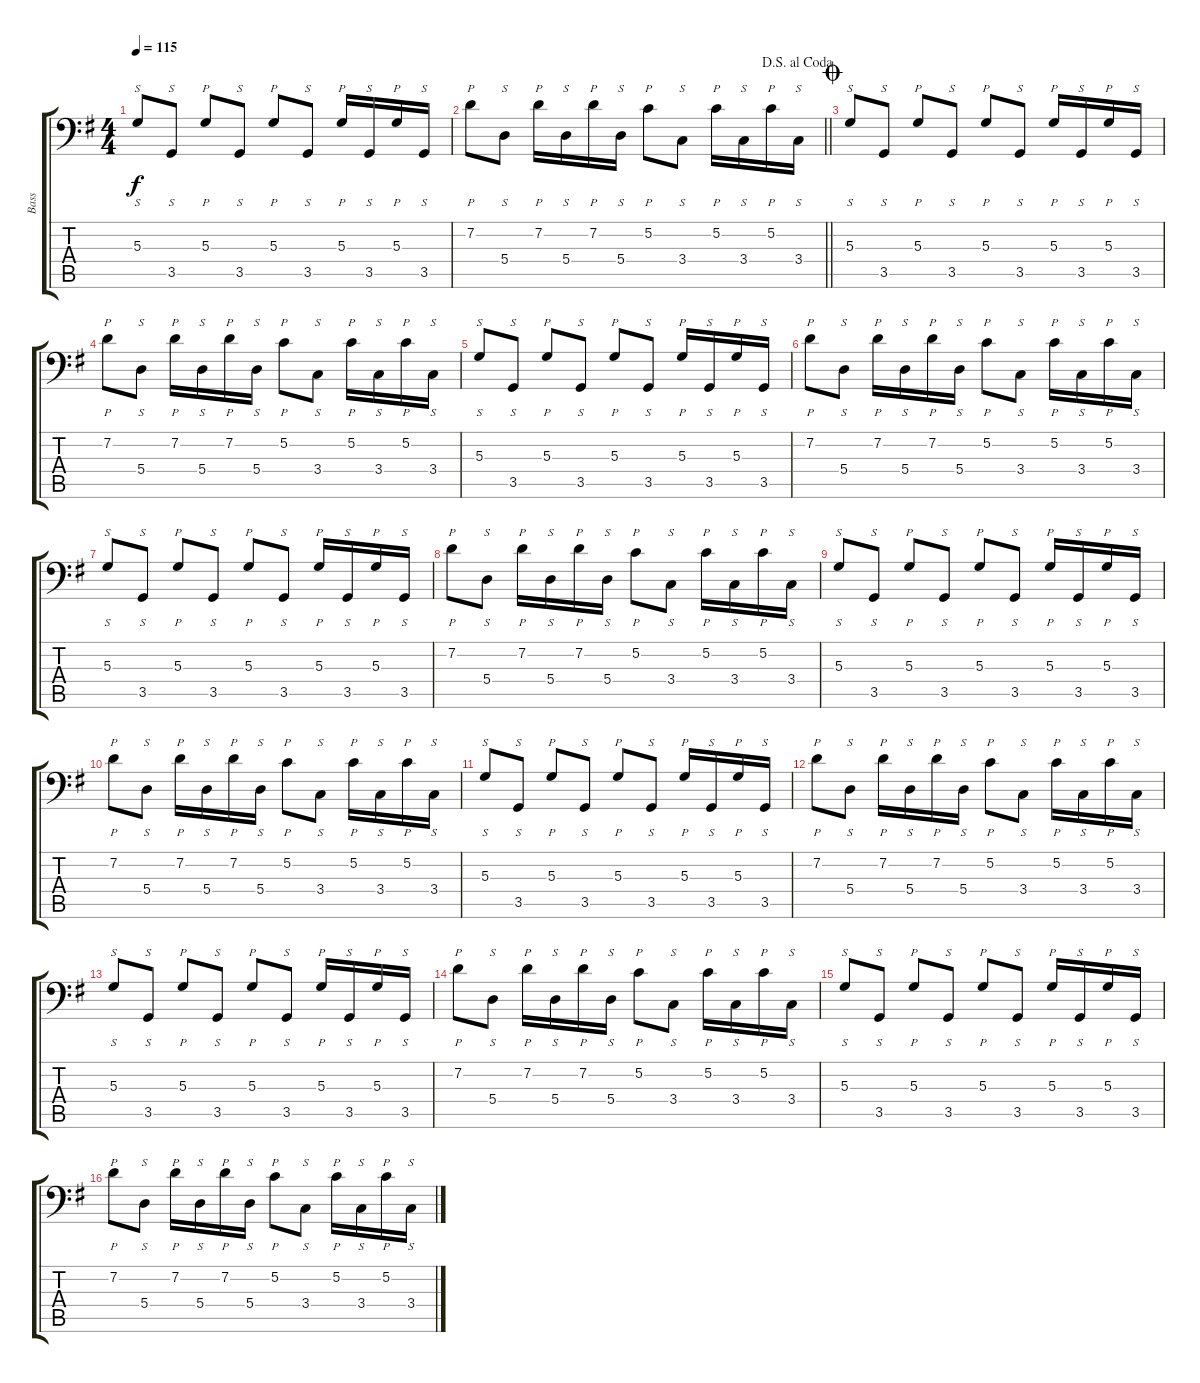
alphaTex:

\track ("Bass" "Bass") {instrument electricbassfinger}
\staff {score tabs}
\tuning (C3 G2 D2 A1 E1 B0) {hide}
\ts (4 4)
\tempo 115
\clef f4
\ks g
5.3.8{s dy f} 3.5.8{s} 5.3.8{p} 3.5.8{s} 5.3.8{p} 3.5.8{s} 5.3.16{p} 3.5.16{s} 5.3.16{p} 3.5.16{s} |
\jump dalsegnoalcoda
\barLineRight lightlight
7.2.8{p} 5.4.8{s} 7.2.16{p} 5.4.16{s} 7.2.16{p} 5.4.16{s} 5.2.8{p} 3.4.8{s} 5.2.16{p} 3.4.16{s} 5.2.16{p} 3.4.16{s} |
\jump coda
5.3.8{s} 3.5.8{s} 5.3.8{p} 3.5.8{s} 5.3.8{p} 3.5.8{s} 5.3.16{p} 3.5.16{s} 5.3.16{p} 3.5.16{s} |
7.2.8{p} 5.4.8{s} 7.2.16{p} 5.4.16{s} 7.2.16{p} 5.4.16{s} 5.2.8{p} 3.4.8{s} 5.2.16{p} 3.4.16{s} 5.2.16{p} 3.4.16{s} |
5.3.8{s} 3.5.8{s} 5.3.8{p} 3.5.8{s} 5.3.8{p} 3.5.8{s} 5.3.16{p} 3.5.16{s} 5.3.16{p} 3.5.16{s} |
7.2.8{p} 5.4.8{s} 7.2.16{p} 5.4.16{s} 7.2.16{p} 5.4.16{s} 5.2.8{p} 3.4.8{s} 5.2.16{p} 3.4.16{s} 5.2.16{p} 3.4.16{s} |
5.3.8{s} 3.5.8{s} 5.3.8{p} 3.5.8{s} 5.3.8{p} 3.5.8{s} 5.3.16{p} 3.5.16{s} 5.3.16{p} 3.5.16{s} |
7.2.8{p} 5.4.8{s} 7.2.16{p} 5.4.16{s} 7.2.16{p} 5.4.16{s} 5.2.8{p} 3.4.8{s} 5.2.16{p} 3.4.16{s} 5.2.16{p} 3.4.16{s} |
5.3.8{s} 3.5.8{s} 5.3.8{p} 3.5.8{s} 5.3.8{p} 3.5.8{s} 5.3.16{p} 3.5.16{s} 5.3.16{p} 3.5.16{s} |
7.2.8{p} 5.4.8{s} 7.2.16{p} 5.4.16{s} 7.2.16{p} 5.4.16{s} 5.2.8{p} 3.4.8{s} 5.2.16{p} 3.4.16{s} 5.2.16{p} 3.4.16{s} |
5.3.8{s} 3.5.8{s} 5.3.8{p} 3.5.8{s} 5.3.8{p} 3.5.8{s} 5.3.16{p} 3.5.16{s} 5.3.16{p} 3.5.16{s} |
7.2.8{p} 5.4.8{s} 7.2.16{p} 5.4.16{s} 7.2.16{p} 5.4.16{s} 5.2.8{p} 3.4.8{s} 5.2.16{p} 3.4.16{s} 5.2.16{p} 3.4.16{s} |
5.3.8{s} 3.5.8{s} 5.3.8{p} 3.5.8{s} 5.3.8{p} 3.5.8{s} 5.3.16{p} 3.5.16{s} 5.3.16{p} 3.5.16{s} |
7.2.8{p} 5.4.8{s} 7.2.16{p} 5.4.16{s} 7.2.16{p} 5.4.16{s} 5.2.8{p} 3.4.8{s} 5.2.16{p} 3.4.16{s} 5.2.16{p} 3.4.16{s} |
5.3.8{s} 3.5.8{s} 5.3.8{p} 3.5.8{s} 5.3.8{p} 3.5.8{s} 5.3.16{p} 3.5.16{s} 5.3.16{p} 3.5.16{s} |
7.2.8{p} 5.4.8{s} 7.2.16{p} 5.4.16{s} 7.2.16{p} 5.4.16{s} 5.2.8{p} 3.4.8{s} 5.2.16{p} 3.4.16{s} 5.2.16{p} 3.4.16{s}
